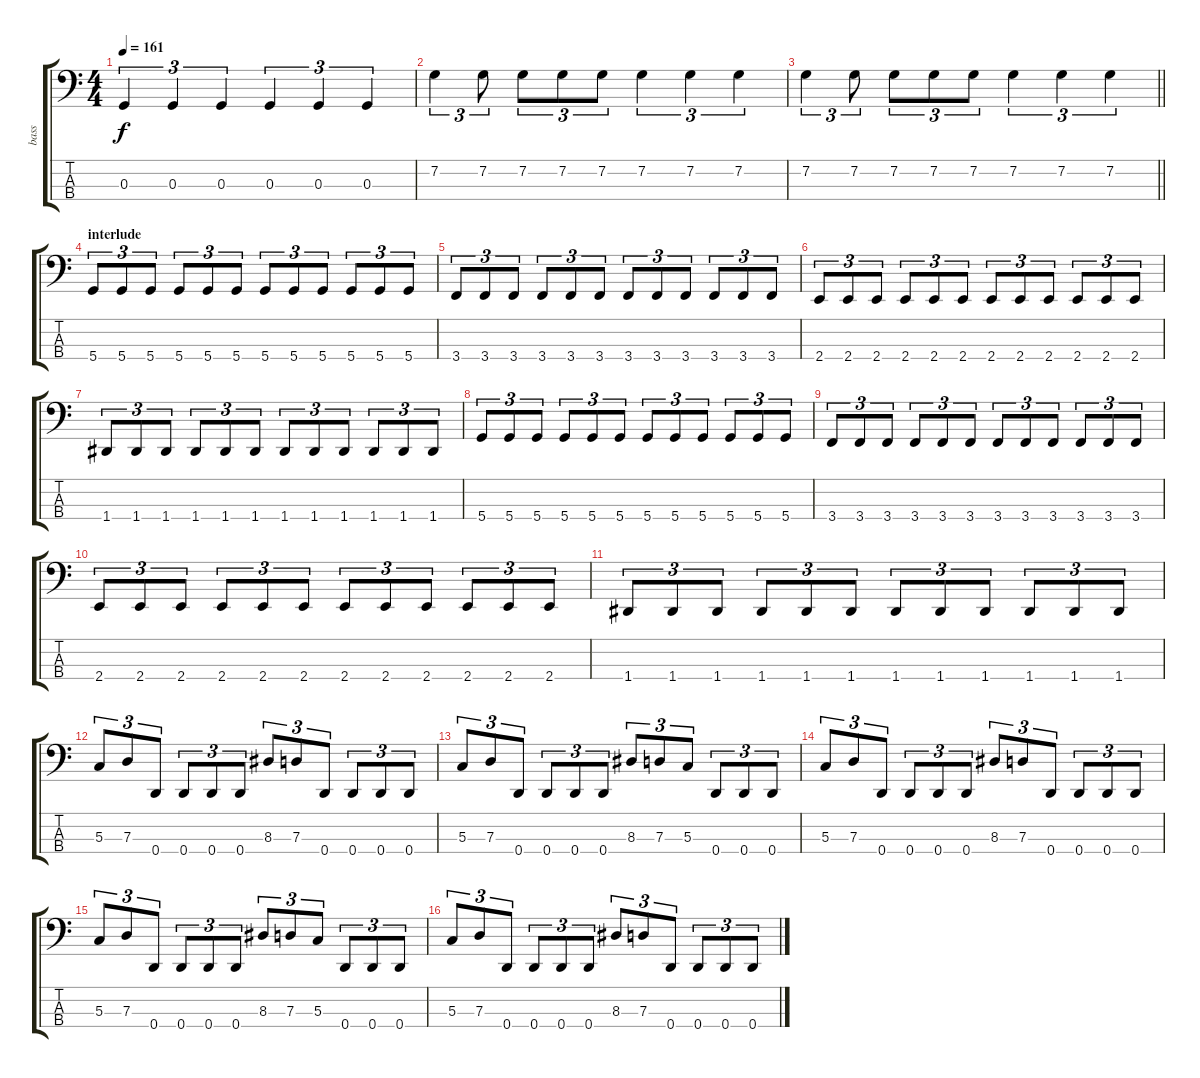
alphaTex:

\track ("bass" "bass") {instrument electricbasspick}
\staff {score tabs}
\tuning (F2 C2 G1 D1) {hide}
\ts (4 4)
\tempo 161
\clef f4
\ks c
0.3.4{tu (3 2) dy f} 0.3.4{tu (3 2)} 0.3.4{tu (3 2)} 0.3.4{tu (3 2)} 0.3.4{tu (3 2)} 0.3.4{tu (3 2)} |
7.2.4{tu (3 2)} 7.2.8{tu (3 2)} 7.2.8{tu (3 2)} 7.2.8{tu (3 2)} 7.2.8{tu (3 2)} 7.2.4{tu (3 2)} 7.2.4{tu (3 2)} 7.2.4{tu (3 2)} |
\barLineRight lightlight
7.2.4{tu (3 2)} 7.2.8{tu (3 2)} 7.2.8{tu (3 2)} 7.2.8{tu (3 2)} 7.2.8{tu (3 2)} 7.2.4{tu (3 2)} 7.2.4{tu (3 2)} 7.2.4{tu (3 2)} |
\section ("" "interlude")
5.4.8{tu (3 2)} 5.4.8{tu (3 2)} 5.4.8{tu (3 2)} 5.4.8{tu (3 2)} 5.4.8{tu (3 2)} 5.4.8{tu (3 2)} 5.4.8{tu (3 2)} 5.4.8{tu (3 2)} 5.4.8{tu (3 2)} 5.4.8{tu (3 2)} 5.4.8{tu (3 2)} 5.4.8{tu (3 2)} |
3.4.8{tu (3 2)} 3.4.8{tu (3 2)} 3.4.8{tu (3 2)} 3.4.8{tu (3 2)} 3.4.8{tu (3 2)} 3.4.8{tu (3 2)} 3.4.8{tu (3 2)} 3.4.8{tu (3 2)} 3.4.8{tu (3 2)} 3.4.8{tu (3 2)} 3.4.8{tu (3 2)} 3.4.8{tu (3 2)} |
2.4.8{tu (3 2)} 2.4.8{tu (3 2)} 2.4.8{tu (3 2)} 2.4.8{tu (3 2)} 2.4.8{tu (3 2)} 2.4.8{tu (3 2)} 2.4.8{tu (3 2)} 2.4.8{tu (3 2)} 2.4.8{tu (3 2)} 2.4.8{tu (3 2)} 2.4.8{tu (3 2)} 2.4.8{tu (3 2)} |
1.4.8{tu (3 2)} 1.4.8{tu (3 2)} 1.4.8{tu (3 2)} 1.4.8{tu (3 2)} 1.4.8{tu (3 2)} 1.4.8{tu (3 2)} 1.4.8{tu (3 2)} 1.4.8{tu (3 2)} 1.4.8{tu (3 2)} 1.4.8{tu (3 2)} 1.4.8{tu (3 2)} 1.4.8{tu (3 2)} |
5.4.8{tu (3 2)} 5.4.8{tu (3 2)} 5.4.8{tu (3 2)} 5.4.8{tu (3 2)} 5.4.8{tu (3 2)} 5.4.8{tu (3 2)} 5.4.8{tu (3 2)} 5.4.8{tu (3 2)} 5.4.8{tu (3 2)} 5.4.8{tu (3 2)} 5.4.8{tu (3 2)} 5.4.8{tu (3 2)} |
3.4.8{tu (3 2)} 3.4.8{tu (3 2)} 3.4.8{tu (3 2)} 3.4.8{tu (3 2)} 3.4.8{tu (3 2)} 3.4.8{tu (3 2)} 3.4.8{tu (3 2)} 3.4.8{tu (3 2)} 3.4.8{tu (3 2)} 3.4.8{tu (3 2)} 3.4.8{tu (3 2)} 3.4.8{tu (3 2)} |
2.4.8{tu (3 2)} 2.4.8{tu (3 2)} 2.4.8{tu (3 2)} 2.4.8{tu (3 2)} 2.4.8{tu (3 2)} 2.4.8{tu (3 2)} 2.4.8{tu (3 2)} 2.4.8{tu (3 2)} 2.4.8{tu (3 2)} 2.4.8{tu (3 2)} 2.4.8{tu (3 2)} 2.4.8{tu (3 2)} |
1.4.8{tu (3 2)} 1.4.8{tu (3 2)} 1.4.8{tu (3 2)} 1.4.8{tu (3 2)} 1.4.8{tu (3 2)} 1.4.8{tu (3 2)} 1.4.8{tu (3 2)} 1.4.8{tu (3 2)} 1.4.8{tu (3 2)} 1.4.8{tu (3 2)} 1.4.8{tu (3 2)} 1.4.8{tu (3 2)} |
5.3.8{tu (3 2)} 7.3.8{tu (3 2)} 0.4.8{tu (3 2)} 0.4.8{tu (3 2)} 0.4.8{tu (3 2)} 0.4.8{tu (3 2)} 8.3.8{tu (3 2)} 7.3.8{tu (3 2)} 0.4.8{tu (3 2)} 0.4.8{tu (3 2)} 0.4.8{tu (3 2)} 0.4.8{tu (3 2)} |
5.3.8{tu (3 2)} 7.3.8{tu (3 2)} 0.4.8{tu (3 2)} 0.4.8{tu (3 2)} 0.4.8{tu (3 2)} 0.4.8{tu (3 2)} 8.3.8{tu (3 2)} 7.3.8{tu (3 2)} 5.3.8{tu (3 2)} 0.4.8{tu (3 2)} 0.4.8{tu (3 2)} 0.4.8{tu (3 2)} |
5.3.8{tu (3 2)} 7.3.8{tu (3 2)} 0.4.8{tu (3 2)} 0.4.8{tu (3 2)} 0.4.8{tu (3 2)} 0.4.8{tu (3 2)} 8.3.8{tu (3 2)} 7.3.8{tu (3 2)} 0.4.8{tu (3 2)} 0.4.8{tu (3 2)} 0.4.8{tu (3 2)} 0.4.8{tu (3 2)} |
5.3.8{tu (3 2)} 7.3.8{tu (3 2)} 0.4.8{tu (3 2)} 0.4.8{tu (3 2)} 0.4.8{tu (3 2)} 0.4.8{tu (3 2)} 8.3.8{tu (3 2)} 7.3.8{tu (3 2)} 5.3.8{tu (3 2)} 0.4.8{tu (3 2)} 0.4.8{tu (3 2)} 0.4.8{tu (3 2)} |
5.3.8{tu (3 2)} 7.3.8{tu (3 2)} 0.4.8{tu (3 2)} 0.4.8{tu (3 2)} 0.4.8{tu (3 2)} 0.4.8{tu (3 2)} 8.3.8{tu (3 2)} 7.3.8{tu (3 2)} 0.4.8{tu (3 2)} 0.4.8{tu (3 2)} 0.4.8{tu (3 2)} 0.4.8{tu (3 2)}
